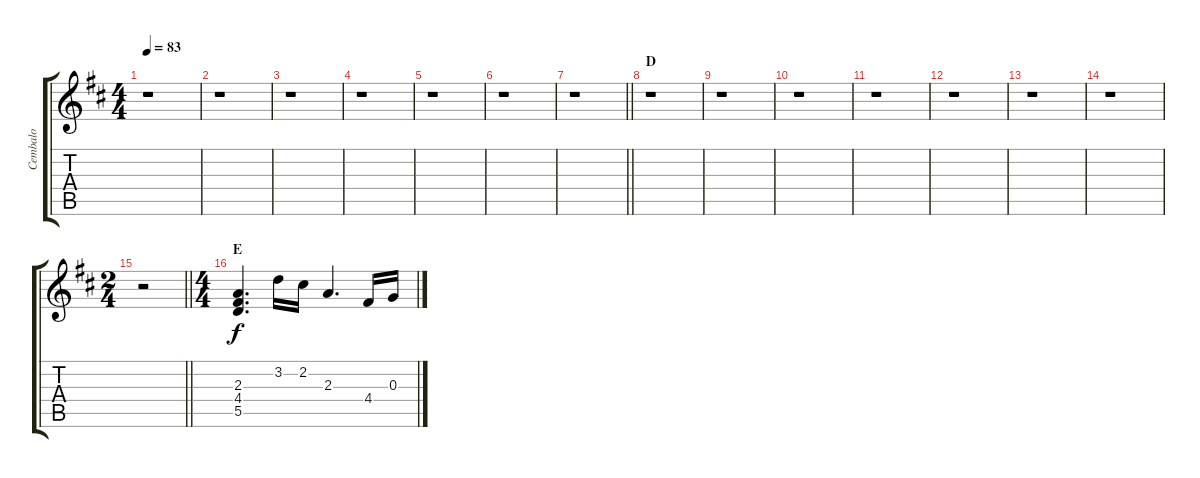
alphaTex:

\track ("Cembalo" "Cembalo") {instrument harpsichord}
\staff {score tabs}
\tuning (E5 B4 G4 D4 A3 E3) {hide}
\ts (4 4)
\tempo 83
\clef g2
\ks d
r.1{dy f} |
r.1 |
r.1 |
r.1 |
r.1 |
r.1 |
\barLineRight lightlight
r.1 |
\section ("" "D")
r.1 |
r.1 |
r.1 |
r.1 |
r.1 |
r.1 |
r.1 |
\ts (2 4)
\barLineRight lightlight
r.2 |
\ts (4 4)
\section ("" "E")
(2.3 4.4 5.5).4{d} 3.2.16 2.2.16 2.3.4{d} 4.4.16 0.3.16
